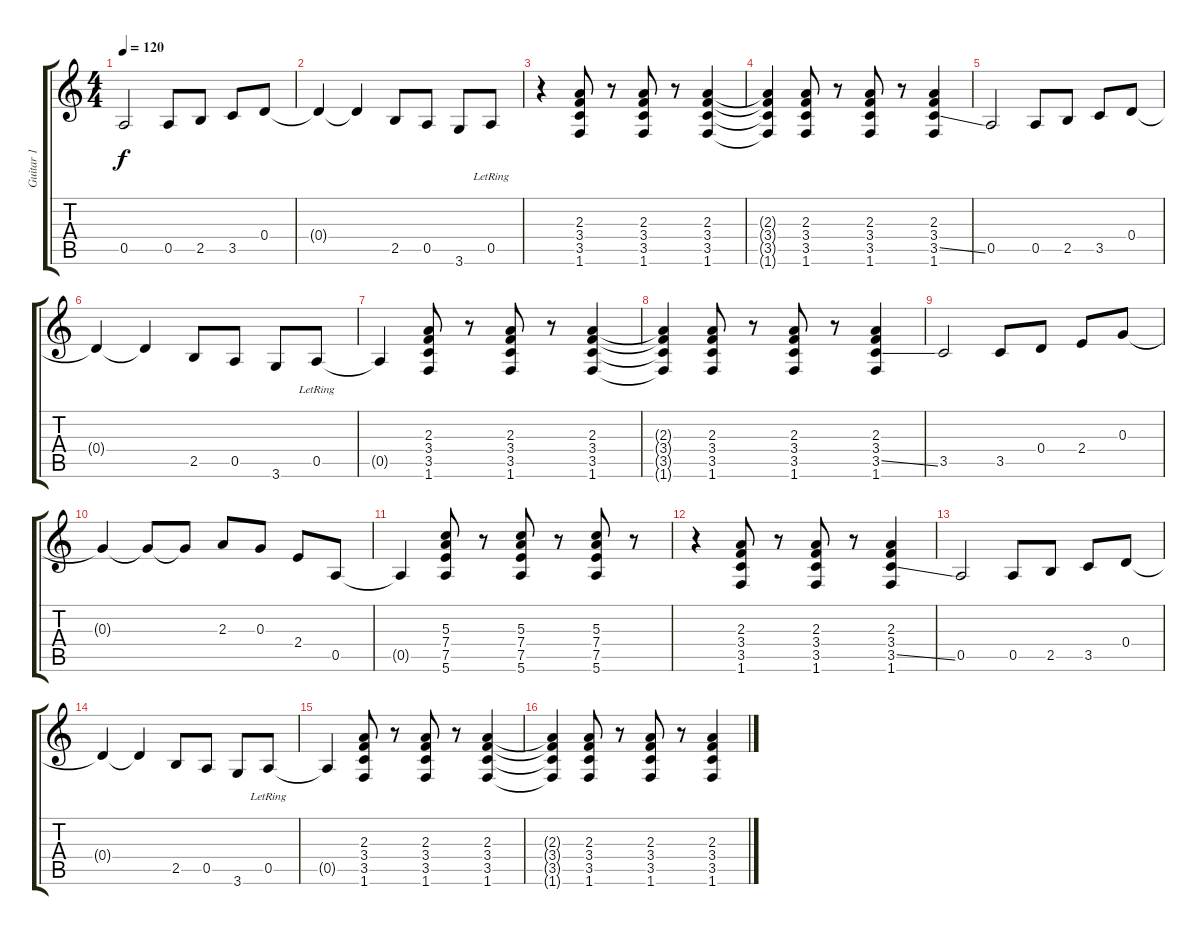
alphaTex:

\track ("Guitar 1" "Guitar 1") {instrument overdrivenguitar}
\staff {score tabs}
\tuning (E4 B3 G3 D3 A2 E2) {hide}
\ts (4 4)
\tempo 120
\clef g2
\ks c
0.5.2{dy f} 0.5.8 2.5.8 3.5.8 0.4.8 |
0.4{t}.4 0.4{t}.4 2.5.8 0.5.8 3.6.8 0.5{lr}.8 |
r.4 (2.3 3.4 3.5 1.6).8 r.8 (2.3 3.4 3.5 1.6).8 r.8 (2.3 3.4 3.5 1.6).4 |
(2.3{t} 3.4{t} 3.5{t} 1.6{t}).4 (2.3 3.4 3.5 1.6).8 r.8 (2.3 3.4 3.5 1.6).8 r.8 (2.3 3.4 3.5{ss} 1.6).4 |
0.5.2 0.5.8 2.5.8 3.5.8 0.4.8 |
0.4{t}.4 0.4{t}.4 2.5.8 0.5.8 3.6.8 0.5{lr}.8 |
0.5{t}.4 (2.3 3.4 3.5 1.6).8 r.8 (2.3 3.4 3.5 1.6).8 r.8 (2.3 3.4 3.5 1.6).4 |
(2.3{t} 3.4{t} 3.5{t} 1.6{t}).4 (2.3 3.4 3.5 1.6).8 r.8 (2.3 3.4 3.5 1.6).8 r.8 (2.3 3.4 3.5{ss} 1.6).4 |
3.5.2 3.5.8 0.4.8 2.4.8 0.3.8 |
0.3{t}.4 0.3{t}.8 0.3{t}.8 2.3.8 0.3.8 2.4.8 0.5.8 |
0.5{t}.4 (5.3 7.4 7.5 5.6).8 r.8 (5.3 7.4 7.5 5.6).8 r.8 (5.3 7.4 7.5 5.6).8 r.8 |
r.4 (2.3 3.4 3.5 1.6).8 r.8 (2.3 3.4 3.5 1.6).8 r.8 (2.3 3.4 3.5{ss} 1.6).4 |
0.5.2 0.5.8 2.5.8 3.5.8 0.4.8 |
0.4{t}.4 0.4{t}.4 2.5.8 0.5.8 3.6.8 0.5{lr}.8 |
0.5{t}.4 (2.3 3.4 3.5 1.6).8 r.8 (2.3 3.4 3.5 1.6).8 r.8 (2.3 3.4 3.5 1.6).4 |
(2.3{t} 3.4{t} 3.5{t} 1.6{t}).4 (2.3 3.4 3.5 1.6).8 r.8 (2.3 3.4 3.5 1.6).8 r.8 (2.3 3.4 3.5{ss} 1.6).4
